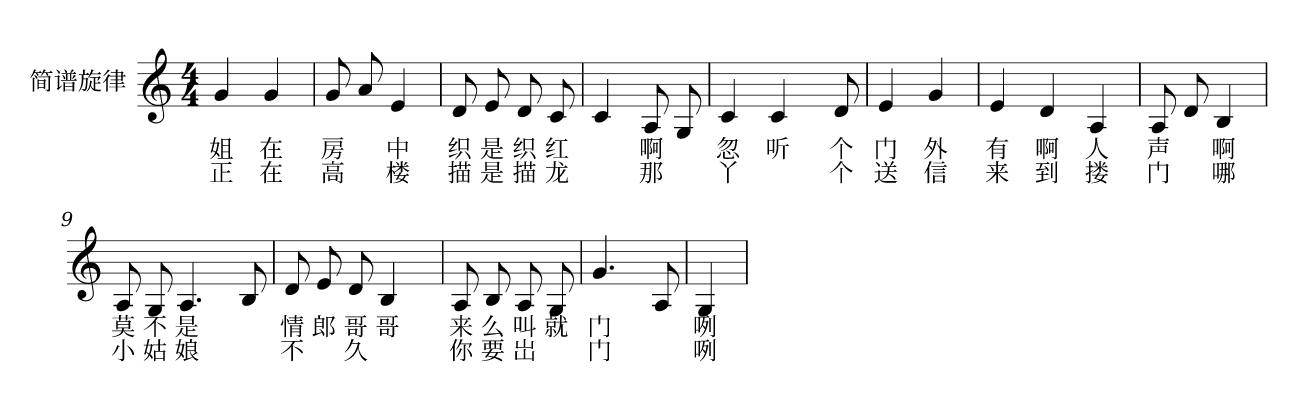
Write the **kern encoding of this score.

**kern	**text	**text
*part1	*part1	*part1
*staff1	*staff1	*staff1
*I"简谱旋律	*	*
*k[]	*	*
*M4/4	*	*
=1	=1	=1
4g	姐	正
4g	在	在
=2	=2	=2
8g	房	高
8a	.	.
4e	中	楼
=3	=3	=3
8d	织	描
8e	是	是
8d	织	描
8c	红	龙
=4	=4	=4
4c	.	.
8A	啊	那
8G	.	.
=5	=5	=5
4c	忽	丫
!LO:N:vis=4	!	!
4.c	听	.
8d	个	个
=6	=6	=6
4e	门	送
4g	外	信
=7	=7	=7
4e	有	来
4d	啊	到
4A	人	搂
=8	=8	=8
8A	声	门
8d	.	.
4B	啊	哪
=9	=9	=9
8A	莫	小
8G	不	姑
4.A	是	娘
8B	.	.
=10	=10	=10
8d	情	不
8e	郎	.
8d	哥	久
!LO:N:vis=4	!	!
4.B	哥	.
=11	=11	=11
8A	来	你
8B	么	要
8A	叫	岀
8G	就	.
=12	=12	=12
4.g	门	门
8A	.	.
=13	=13	=13
4G	咧	咧
=	=	=
*-	*-	*-
